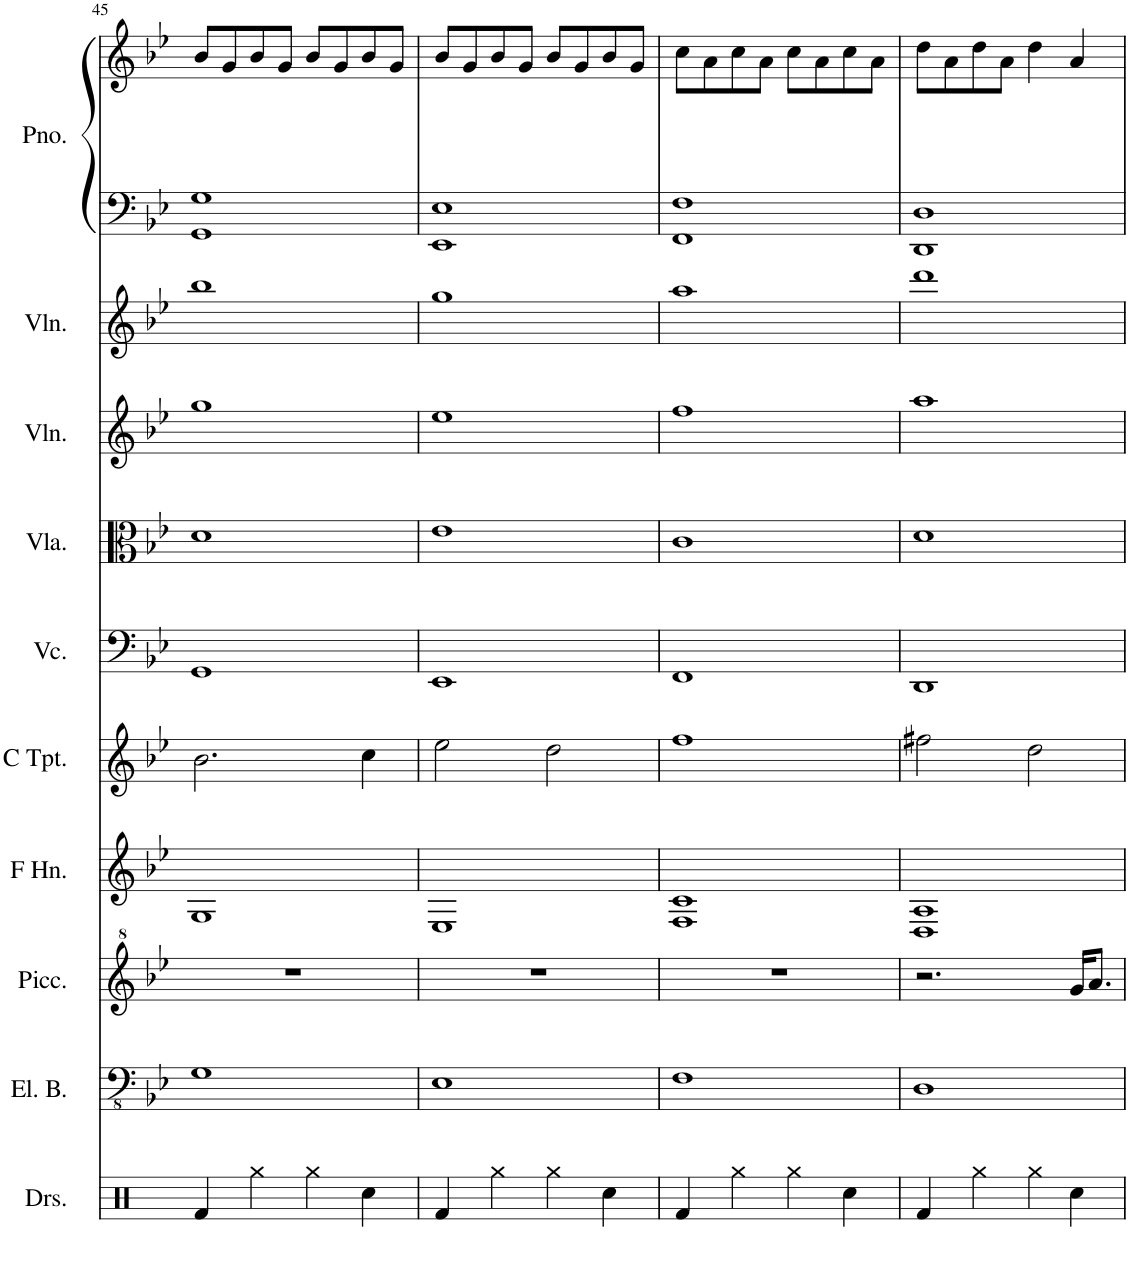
**kern	**kern	**kern	**kern	**kern	**kern	**kern	**kern	**kern	**kern	**kern
*part10	*part9	*part8	*part7	*part6	*part5	*part4	*part3	*part2	*part1	*part1
*staff11	*staff10	*staff9	*staff8	*staff7	*staff6	*staff5	*staff4	*staff3	*staff2	*staff1
*I"Drumset	*I"Electric Bass	*I"Piccolo	*I"Horn in F	*I"C Trumpet	*I"Violoncello	*I"Viola	*I"Violin	*I"Violin	*I"Piano	*
*I'Drs.	*I'El. B.	*I'Picc.	*	*I'C Tpt.	*I'Vc.	*I'Vla.	*I'Vln.	*I'Vln.	*I'Pno.	*
!!LO:PB:g=z
*clefX	*clefFv4	*clefG^2	*clefG2	*clefG2	*clefF4	*clefC3	*clefG2	*clefG2	*clefF4	*clefG2
*	*	*ITrd-7c-12	*ITrd4c7	*	*	*	*	*	*	*
*k[]	*k[b-e-]	*k[b-e-]	*k[b-e-]	*k[b-e-]	*k[b-e-]	*k[b-e-]	*k[b-e-]	*k[b-e-]	*k[b-e-]	*k[b-e-]
*M4/4	*M4/4	*M4/4	*M4/4	*M4/4	*M4/4	*M4/4	*M4/4	*M4/4	*M4/4	*M4/4
=45	=45	=45	=45	=45	=45	=45	=45	=45	=45	=45
4Rf/	1GG	1r	1G	2.b-\	1GG	1d	1gg	1bb-	1GG 1G	8b-/L
.	.	.	.	.	.	.	.	.	.	8g/
4Rgg\	.	.	.	.	.	.	.	.	.	8b-/
.	.	.	.	.	.	.	.	.	.	8g/J
4Rgg\	.	.	.	.	.	.	.	.	.	8b-/L
.	.	.	.	.	.	.	.	.	.	8g/
4Rcc\	.	.	.	4cc\	.	.	.	.	.	8b-/
.	.	.	.	.	.	.	.	.	.	8g/J
=46	=46	=46	=46	=46	=46	=46	=46	=46	=46	=46
4Rf/	1EE-	1r	1E-	2ee-\	1EE-	1e-	1ee-	1gg	1EE- 1E-	8b-/L
.	.	.	.	.	.	.	.	.	.	8g/
4Rgg\	.	.	.	.	.	.	.	.	.	8b-/
.	.	.	.	.	.	.	.	.	.	8g/J
4Rgg\	.	.	.	2dd\	.	.	.	.	.	8b-/L
.	.	.	.	.	.	.	.	.	.	8g/
4Rcc\	.	.	.	.	.	.	.	.	.	8b-/
.	.	.	.	.	.	.	.	.	.	8g/J
=47	=47	=47	=47	=47	=47	=47	=47	=47	=47	=47
4Rf/	1FF	1r	1F 1c	1ff	1FF	1c	1ff	1aa	1FF 1F	8cc\L
.	.	.	.	.	.	.	.	.	.	8a\
4Rgg\	.	.	.	.	.	.	.	.	.	8cc\
.	.	.	.	.	.	.	.	.	.	8a\J
4Rgg\	.	.	.	.	.	.	.	.	.	8cc\L
.	.	.	.	.	.	.	.	.	.	8a\
4Rcc\	.	.	.	.	.	.	.	.	.	8cc\
.	.	.	.	.	.	.	.	.	.	8a\J
=48	=48	=48	=48	=48	=48	=48	=48	=48	=48	=48
4Rf/	1DD	2.r	1D 1A	2ff#X\	1DD	1d	1aa	1ddd	1DD 1D	8dd\L
.	.	.	.	.	.	.	.	.	.	8a\
4Rgg\	.	.	.	.	.	.	.	.	.	8dd\
.	.	.	.	.	.	.	.	.	.	8a\J
4Rgg\	.	.	.	2dd\	.	.	.	.	.	4dd\
4Rcc\	.	16gg/KL	.	.	.	.	.	.	.	4a/
.	.	8.aa/J	.	.	.	.	.	.	.	.
=	=	=	=	=	=	=	=	=	=	=
*-	*-	*-	*-	*-	*-	*-	*-	*-	*-	*-
